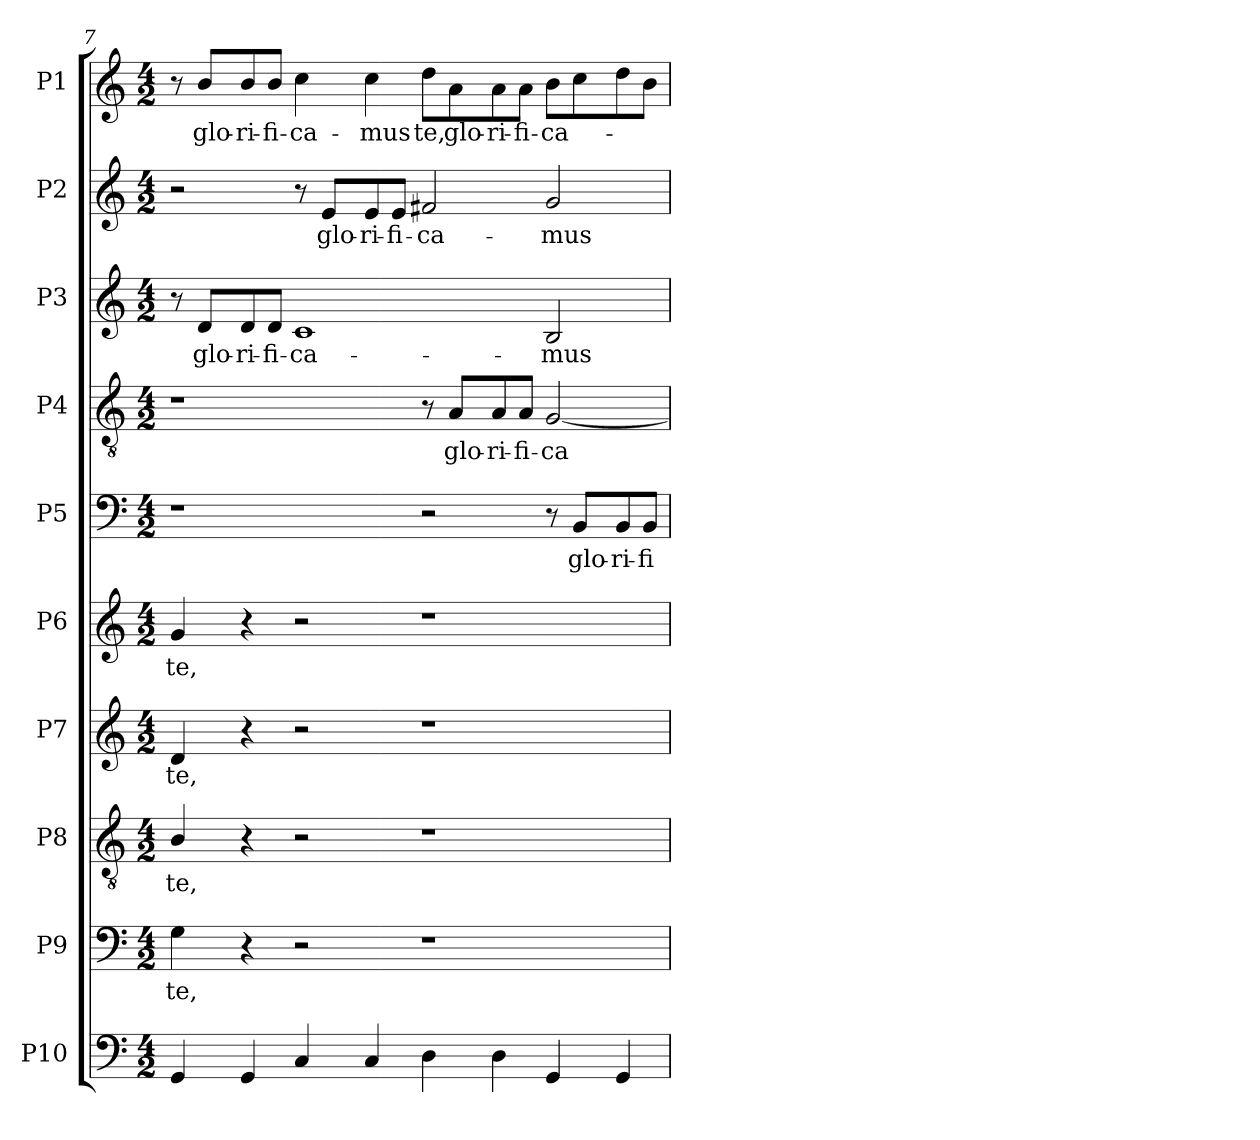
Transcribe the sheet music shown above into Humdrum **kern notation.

**kern	**kern	**text	**kern	**text	**kern	**text	**kern	**text	**kern	**text	**kern	**text	**kern	**text	**kern	**text	**kern	**text
*part10	*part9	*part9	*part8	*part8	*part7	*part7	*part6	*part6	*part5	*part5	*part4	*part4	*part3	*part3	*part2	*part2	*part1	*part1
*staff10	*staff9	*staff9	*staff8	*staff8	*staff7	*staff7	*staff6	*staff6	*staff5	*staff5	*staff4	*staff4	*staff3	*staff3	*staff2	*staff2	*staff1	*staff1
*I"P10	*I"P9	*	*I"P8	*	*I"P7	*	*I"P6	*	*I"P5	*	*I"P4	*	*I"P3	*	*I"P2	*	*I"P1	*
!!LO:PB:g=z
*clefF4	*clefF4	*	*clefGv2	*	*clefG2	*	*clefG2	*	*clefF4	*	*clefGv2	*	*clefG2	*	*clefG2	*	*clefG2	*
*	*	*	*ITrd7c12	*	*	*	*	*	*	*	*ITrd7c12	*	*	*	*	*	*	*
*k[]	*k[]	*	*k[]	*	*k[]	*	*k[]	*	*k[]	*	*k[]	*	*k[]	*	*k[]	*	*k[]	*
*C:	*C:	*	*C:	*	*C:	*	*C:	*	*C:	*	*C:	*	*C:	*	*C:	*	*C:	*
*M4/2	*M4/2	*	*M4/2	*	*M4/2	*	*M4/2	*	*M4/2	*	*M4/2	*	*M4/2	*	*M4/2	*	*M4/2	*
=7	=7	=7	=7	=7	=7	=7	=7	=7	=7	=7	=7	=7	=7	=7	=7	=7	=7	=7
!	!	!LO:LY:b:color=#000000	!	!	!	!	!	!	!	!	!	!	!	!	!	!	!	!
!	!	!	!	!LO:LY:b:color=#000000	!	!	!	!	!	!	!	!	!	!	!	!	!	!
!	!	!	!	!	!	!LO:LY:b:color=#000000	!	!	!	!	!	!	!	!	!	!	!	!
!	!	!	!	!	!	!	!	!LO:LY:b:color=#000000	!	!	!	!	!	!	!	!	!	!
4GGi/	4Gi\	te,	4BBi/	te,	4di/	te,	4gi/	te,	1r	.	1r	.	8r	.	2r	.	8r	.
!	!	!	!	!	!	!	!	!	!	!	!	!	!	!LO:LY:b:color=#000000	!	!	!	!
!	!	!	!	!	!	!	!	!	!	!	!	!	!	!	!	!	!	!LO:LY:b:color=#000000
.	.	.	.	.	.	.	.	.	.	.	.	.	8di/L	glo-	.	.	8bi/L	glo-
!	!	!	!	!	!	!	!	!	!	!	!	!	!	!LO:LY:b:color=#000000	!	!	!	!
!	!	!	!	!	!	!	!	!	!	!	!	!	!	!	!	!	!	!LO:LY:b:color=#000000
4GGi/	4r	.	4r	.	4r	.	4r	.	.	.	.	.	8di/	-ri-	.	.	8bi/	-ri-
!	!	!	!	!	!	!	!	!	!	!	!	!	!	!LO:LY:b:color=#000000	!	!	!	!
!	!	!	!	!	!	!	!	!	!	!	!	!	!	!	!	!	!	!LO:LY:b:color=#000000
.	.	.	.	.	.	.	.	.	.	.	.	.	8di/J	-fi-	.	.	8bi/J	-fi-
!	!	!	!	!	!	!	!	!	!	!	!	!	!	!LO:LY:b:color=#000000	!	!	!	!
!	!	!	!	!	!	!	!	!	!	!	!	!	!	!	!	!	!	!LO:LY:b:color=#000000
4Ci/	2r	.	2r	.	2r	.	2r	.	.	.	.	.	1ci	-ca-	8r	.	4cci\	-ca-
!	!	!	!	!	!	!	!	!	!	!	!	!	!	!	!	!LO:LY:b:color=#000000	!	!
.	.	.	.	.	.	.	.	.	.	.	.	.	.	.	8ei/L	glo-	.	.
!	!	!	!	!	!	!	!	!	!	!	!	!	!	!	!	!LO:LY:b:color=#000000	!	!
!	!	!	!	!	!	!	!	!	!	!	!	!	!	!	!	!	!	!LO:LY:b:color=#000000
4Ci/	.	.	.	.	.	.	.	.	.	.	.	.	.	.	8ei/	-ri-	4cci\	-mus
!	!	!	!	!	!	!	!	!	!	!	!	!	!	!	!	!LO:LY:b:color=#000000	!	!
.	.	.	.	.	.	.	.	.	.	.	.	.	.	.	8ei/J	-fi-	.	.
!	!	!	!	!	!	!	!	!	!	!	!	!	!	!	!	!LO:LY:b:color=#000000	!	!
!	!	!	!	!	!	!	!	!	!	!	!	!	!	!	!	!	!	!LO:LY:b:color=#000000
4Di\	1r	.	1r	.	1r	.	1r	.	2r	.	8r	.	.	.	2f#Xi/	-ca-	8ddi\L	te,
!	!	!	!	!	!	!	!	!	!	!	!	!LO:LY:b:color=#000000	!	!	!	!	!	!
!	!	!	!	!	!	!	!	!	!	!	!	!	!	!	!	!	!	!LO:LY:b:color=#000000
.	.	.	.	.	.	.	.	.	.	.	8AAi/L	glo-	.	.	.	.	8ai\	glo-
!	!	!	!	!	!	!	!	!	!	!	!	!LO:LY:b:color=#000000	!	!	!	!	!	!
!	!	!	!	!	!	!	!	!	!	!	!	!	!	!	!	!	!	!LO:LY:b:color=#000000
4Di\	.	.	.	.	.	.	.	.	.	.	8AAi/	-ri-	.	.	.	.	8ai\	-ri-
!	!	!	!	!	!	!	!	!	!	!	!	!LO:LY:b:color=#000000	!	!	!	!	!	!
!	!	!	!	!	!	!	!	!	!	!	!	!	!	!	!	!	!	!LO:LY:b:color=#000000
.	.	.	.	.	.	.	.	.	.	.	8AAi/J	-fi-	.	.	.	.	8ai\J	-fi-
!	!	!	!	!	!	!	!	!	!	!	!	!LO:LY:b:color=#000000	!	!	!	!	!	!
!	!	!	!	!	!	!	!	!	!	!	!	!	!	!LO:LY:b:color=#000000	!	!	!	!
!	!	!	!	!	!	!	!	!	!	!	!	!	!	!	!	!LO:LY:b:color=#000000	!	!
!	!	!	!	!	!	!	!	!	!	!	!	!	!	!	!	!	!	!LO:LY:b:color=#000000
4GGi/	.	.	.	.	.	.	.	.	8r	.	[2GGi/	-ca-	2Bi/	-mus	2gi/	-mus	8bi\L	-ca-
!	!	!	!	!	!	!	!	!	!	!LO:LY:b:color=#000000	!	!	!	!	!	!	!	!
.	.	.	.	.	.	.	.	.	8BBi/L	glo-	.	.	.	.	.	.	8cci\	.
!	!	!	!	!	!	!	!	!	!	!LO:LY:b:color=#000000	!	!	!	!	!	!	!	!
4GGi/	.	.	.	.	.	.	.	.	8BBi/	-ri-	.	.	.	.	.	.	8ddi\	.
!	!	!	!	!	!	!	!	!	!	!LO:LY:b:color=#000000	!	!	!	!	!	!	!	!
.	.	.	.	.	.	.	.	.	8BBi/J	-fi-	.	.	.	.	.	.	8bi\J	.
=	=	=	=	=	=	=	=	=	=	=	=	=	=	=	=	=	=	=
*-	*-	*-	*-	*-	*-	*-	*-	*-	*-	*-	*-	*-	*-	*-	*-	*-	*-	*-
